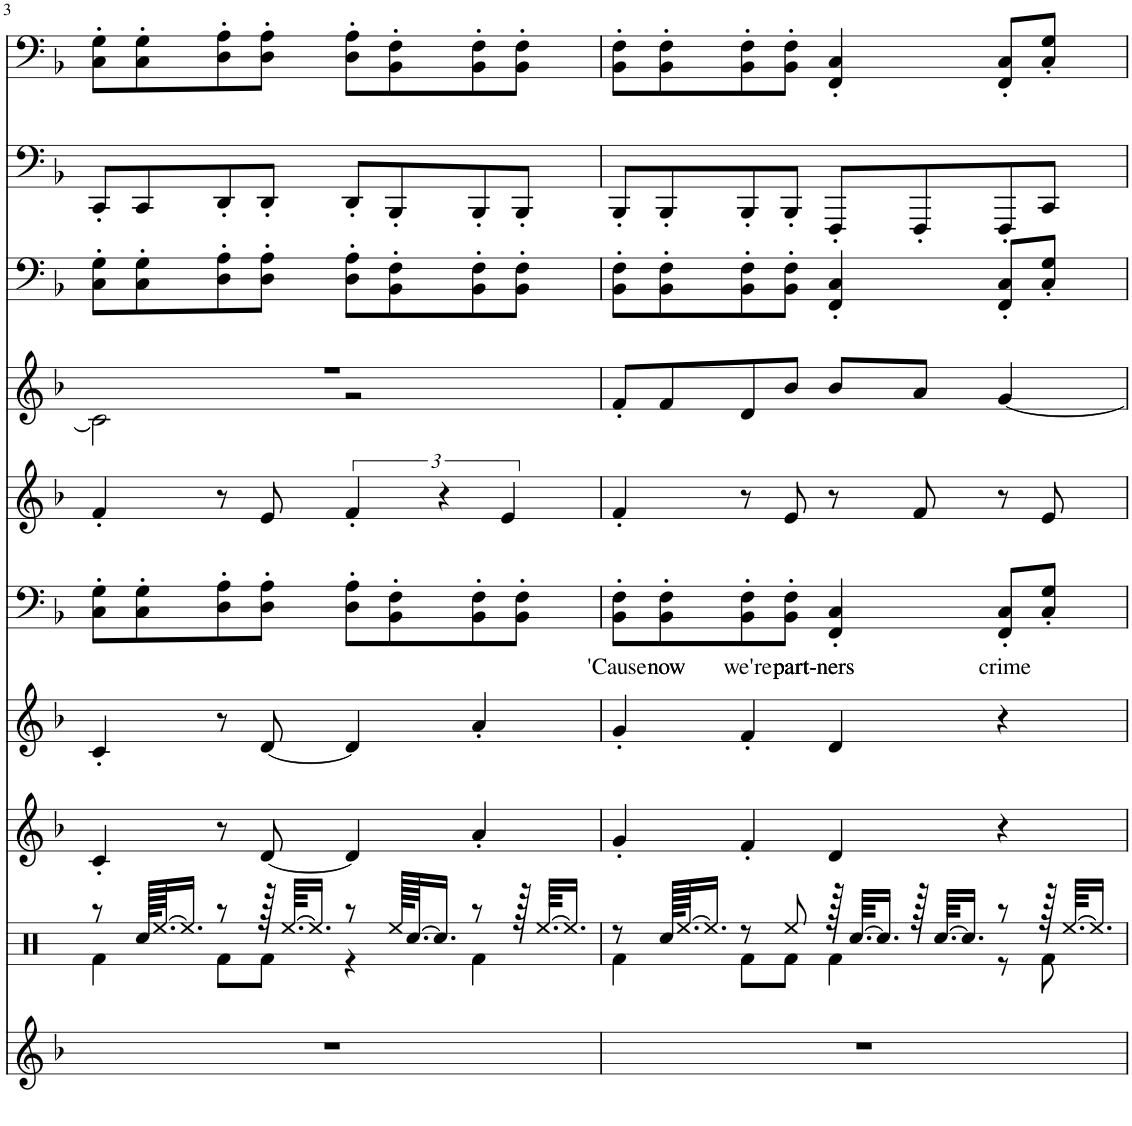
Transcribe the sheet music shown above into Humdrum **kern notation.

**kern	**kern	**kern	**kern	**kern	**text	**kern	**kern	**kern	**kern	**kern
*part10	*part9	*part8	*part7	*part6	*part6	*part5	*part4	*part3	*part2	*part1
*staff10	*staff9	*staff8	*staff7	*staff6	*staff6	*staff5	*staff4	*staff3	*staff2	*staff1
*I"Saw Wave	*I"Percussion	*I"Overdrive Gtr	*I"Clean Guitar	*I"Muted Guitar	*	*I"Synth Voice	*I"Tenor Sax	*I"DistortionGtr	*I"Fingered Bass	*I"Overdrive Gtr, aud_mb1149
*	*	*	*	*	*	*I'V	*I'T Sax	*	*	*
!!LO:PB:g=z
*clefG2	*clefX	*clefG2	*clefG2	*clefF4	*	*clefG2	*clefG2	*clefF4	*clefF4	*clefF4
*	*	*	*	*	*	*	*Trd8c14	*	*	*
*k[b-]	*k[]	*k[b-]	*k[b-]	*k[b-]	*	*k[b-]	*k[b-]	*k[b-]	*k[b-]	*k[b-]
*M4/4	*M4/4	*M4/4	*M4/4	*M4/4	*	*M4/4	*M4/4	*M4/4	*M4/4	*M4/4
=3	=3	=3	=3	=3	=3	=3	=3	=3	=3	=3
*	*^	*	*	*	*	*	*^	*	*	*
1r	8r	4Rf\	4c'/	4c'/	8C\' 8G\'L	.	4f'/	1r	2c\]	8C\' 8G\'L	8CC'/L	8C\' 8G\'L
.	128Rcc/KLLLL	.	.	.	8C\' 8G\'	.	.	.	.	8C\' 8G\'	8CC/	8C\' 8G\'
.	[64.Ree/JJ	.	.	.	.	.	.	.	.	.	.	.
.	16.Ree/JJ]	.	.	.	.	.	.	.	.	.	.	.
.	8r	8Rf\L	8r	8r	8D\' 8A\'	.	8r	.	.	8D\' 8A\'	8DD'/	8D\' 8A\'
.	128r	8Rf\J	[8d/	[8d/	8D\' 8A\'J	.	8e/	.	.	8D\' 8A\'J	8DD'/J	8D\' 8A\'J
.	[64.Ree/KKLL	.	.	.	.	.	.	.	.	.	.	.
.	16.Ree/JJ]	.	.	.	.	.	.	.	.	.	.	.
.	8r	4r	4d/]	4d/]	8D\' 8A\'L	.	6f'/	.	2r	8D\' 8A\'L	8DD'/L	8D\' 8A\'L
.	128Ree/KLLLL	.	.	.	8BB-\' 8F\'	.	.	.	.	8BB-\' 8F\'	8BBB-'/	8BB-\' 8F\'
.	[64.Rcc/JJ	.	.	.	.	.	.	.	.	.	.	.
.	16.Rcc/JJ]	.	.	.	.	.	.	.	.	.	.	.
.	.	.	.	.	.	.	6r	.	.	.	.	.
.	8r	4Rf\	4a'/	4a'/	8BB-\' 8F\'	.	.	.	.	8BB-\' 8F\'	8BBB-'/	8BB-\' 8F\'
.	.	.	.	.	.	.	6e/	.	.	.	.	.
.	128r	.	.	.	8BB-\' 8F\'J	.	.	.	.	8BB-\' 8F\'J	8BBB-'/J	8BB-\' 8F\'J
.	[64.Ree/KKLL	.	.	.	.	.	.	.	.	.	.	.
.	16.Ree/JJ]	.	.	.	.	.	.	.	.	.	.	.
*	*	*	*	*	*	*	*	*v	*v	*	*	*
=4	=4	=4	=4	=4	=4	=4	=4	=4	=4	=4	=4
!	!	!	!	!	!	!LO:LY:b	!	!	!	!	!
1r	8r	4Rf\	4g'/	4g'/	8BB-\' 8F\'L	'Cause	4f'/	8f'/L	8BB-\' 8F\'L	8BBB-'/L	8BB-\' 8F\'L
!	!	!	!	!	!	!LO:LY:b	!	!	!	!	!
.	128Rcc/KLLLL	.	.	.	8BB-\' 8F\'	now	.	8f/	8BB-\' 8F\'	8BBB-'/	8BB-\' 8F\'
.	[64.Ree/JJ	.	.	.	.	.	.	.	.	.	.
.	16.Ree/JJ]	.	.	.	.	.	.	.	.	.	.
!	!	!	!	!	!	!LO:LY:b	!	!	!	!	!
.	8r	8Rf\L	4f'/	4f'/	8BB-\' 8F\'	we're	8r	8d/	8BB-\' 8F\'	8BBB-'/	8BB-\' 8F\'
!	!	!	!	!	!	!LO:LY:b	!	!	!	!	!
.	8Ree/	8Rf\J	.	.	8BB-\' 8F\'J	part-	8e/	8b-/J	8BB-\' 8F\'J	8BBB-'/J	8BB-\' 8F\'J
!	!	!	!	!	!	!LO:LY:b	!	!	!	!	!
.	128r	4Rf\	4d/	4d/	4FF/' 4C/'	ners	8r	8b-/L	4FF/' 4C/'	8FFF'/L	4FF/' 4C/'
.	[64.Rcc/KKLL	.	.	.	.	.	.	.	.	.	.
.	16.Rcc/JJ]	.	.	.	.	.	.	.	.	.	.
.	128r	.	.	.	.	.	8f/	8a/J	.	8FFF'/	.
.	[64.Rcc/KKLL	.	.	.	.	.	.	.	.	.	.
.	16.Rcc/JJ]	.	.	.	.	.	.	.	.	.	.
!	!	!	!	!	!	!LO:LY:b	!	!	!	!	!
.	8r	8r	4r	4r	8FF/' 8C/'L	crime	8r	[4g/	8FF/' 8C/'L	8FFF'/	8FF/' 8C/'L
.	128r	8Rf\	.	.	8C/' 8G/'J	.	8e/	.	8C/' 8G/'J	8CC/J	8C/' 8G/'J
.	[64.Ree/KKLL	.	.	.	.	.	.	.	.	.	.
.	16.Ree/JJ]	.	.	.	.	.	.	.	.	.	.
*	*v	*v	*	*	*	*	*	*	*	*	*
=	=	=	=	=	=	=	=	=	=	=
*-	*-	*-	*-	*-	*-	*-	*-	*-	*-	*-
